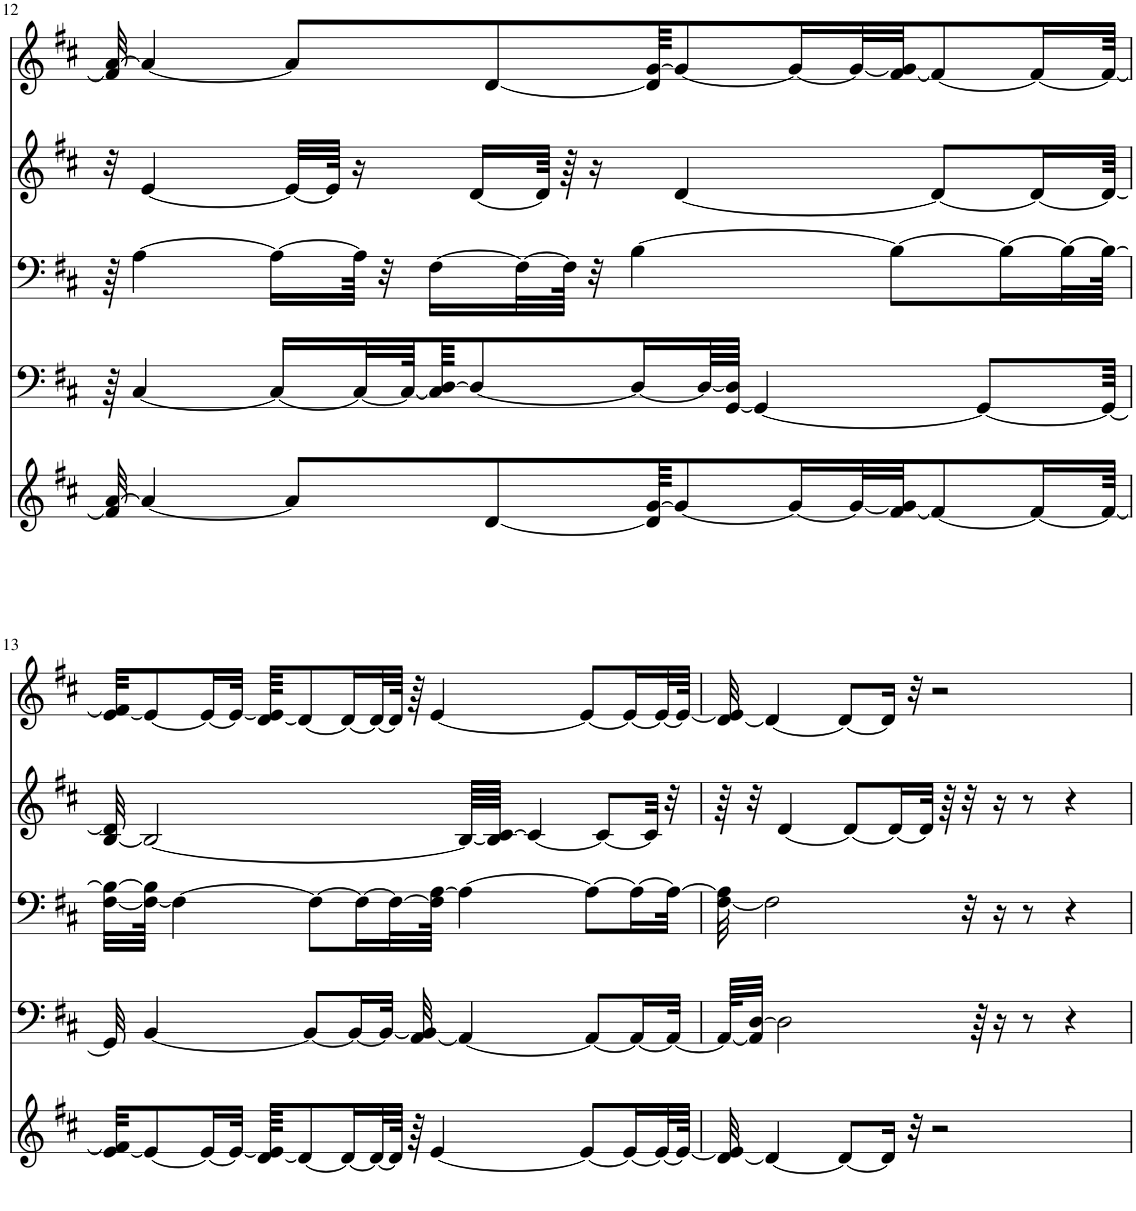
**kern	**kern	**kern	**kern	**kern
*part5	*part4	*part3	*part2	*part1
*staff5	*staff4	*staff3	*staff2	*staff1
*I"Clarinet	*I"new	*I"new	*I"new	*I"new
*I'Cl	*	*	*	*
!!LO:PB:g=z
*clefG2	*clefF4	*clefF4	*clefG2	*clefG2
*Trd1c2	*	*	*	*
*k[f#c#]	*k[f#c#]	*k[f#c#]	*k[f#c#]	*k[f#c#]
*M4/4	*M4/4	*M4/4	*M4/4	*M4/4
=12	=12	=12	=12	=12
32f#/] [32a/	64r	64r	32r	32f#/] [32a/
.	[4C#/	[4A\	.	.
4a/_	.	.	[4e/	4a/_
.	16C#/LL_	16A\LL_	.	.
8a/L]	.	.	32e/LLL_	8a/L]
.	.	.	64e/JJJk]	.
.	32C#/L_	64A\JJkk]	16r	.
.	.	32r	.	.
.	64C#/L_	.	.	.
.	64C#/] [64D/JJJ	[16F#\LL	.	.
.	8D/_	.	[16d/LL	.
[8d/	.	.	.	[8d/
.	.	32F#\L_	.	.
.	.	.	64d/JJkk]	.
.	.	64F#\JJJk]	64r	.
.	.	32r	16r	.
.	16D/L_	[4B\	.	.
64d/] [64g/KKK	.	.	.	64d/] [64g/KKK
8g/_	.	.	[4d/	8g/_
.	64D/LL_	.	.	.
.	[64GG/ 64D/]JJJJ	.	.	.
.	4GG/_	.	.	.
16g/L_	.	.	.	16g/L_
32g/L_	.	.	.	32g/L_
[32f#/ 32g/]JJ	.	8B\L_	.	[32f#/ 32g/]JJ
8f#/_	.	.	8d/L_	8f#/_
.	8GG/L_	.	.	.
.	.	16B\L_	.	.
16f#/L_	.	.	16d/L_	16f#/L_
.	.	32B\L_	.	.
64f#/JJkk_	64GG/Jkkk_	64B\JJJk_	64d/JJkk_	64f#/JJkk_
!!LO:LB:g=z
=13	=13	=13	=13	=13
[32e/ 32f#/]KKL	32GG/]	[32F#\ 32B\_LLL	[32B/ 32d/]	[32e/ 32f#/]KKL
8e/_	[4BB/	64F#\_ 64B\]JJJk	2B/_	8e/_
.	.	4F#\_	.	.
16e/L_	.	.	.	16e/L_
32e/JJk_	.	.	.	32e/JJk_
[64d/ 64e/]KKKL	.	.	.	[64d/ 64e/]KKKL
8d/_	.	.	.	8d/_
.	8BB/L_	.	.	.
.	.	8F#\L_	.	.
16d/L_	.	.	.	16d/L_
.	16BB/L_	.	.	.
.	.	16F#\L_	.	.
32d/L_	.	.	.	32d/L_
.	32BB/JJk_	.	.	.
64d/JJJk]	.	32F#\L_	.	64d/JJJk]
64r	[32AA/ 32BB/]	.	.	64r
[4e/	.	64F#\] [64A\JJJk	.	[4e/
.	4AA/_	4A\_	64B/LLLL_	.
.	.	.	64B/] [64c#/JJJJ	.
.	.	.	4c#/_	.
8e/L_	.	.	.	8e/L_
.	8AA/L_	8A\L_	.	.
.	.	.	8c#/L_	.
16e/L_	.	.	.	16e/L_
.	16AA/L_	16A\L_	.	.
.	.	.	32c#/Jkk]	.
32e/L_	.	.	.	32e/L_
.	32AA/JJk_	32A\JJk_	32r	.
64e/JJJk_	.	.	.	64e/JJJk_
=14	=14	=14	=14	=14
[32d/ 32e/]	64AA/KLLL_	[32F#\ 32A\]	64r	[32d/ 32e/]
.	32AA/] [32D/JJJ	.	32r	.
4d/_	.	2F#\]	.	4d/_
.	2D\]	.	[4d/	.
8d/L_	.	.	.	8d/L_
.	.	.	8d/L_	.
16d/Jk]	.	.	.	16d/Jk]
.	.	.	16d/L_	.
32r	.	.	.	32r
.	.	.	32d/JJk]	.
2r	.	.	.	2r
.	.	.	64r	.
.	.	32r	32r	.
.	64r	.	.	.
.	16r	16r	16r	.
.	8r	8r	8r	.
.	4r	4r	4r	.
=	=	=	=	=
*-	*-	*-	*-	*-
